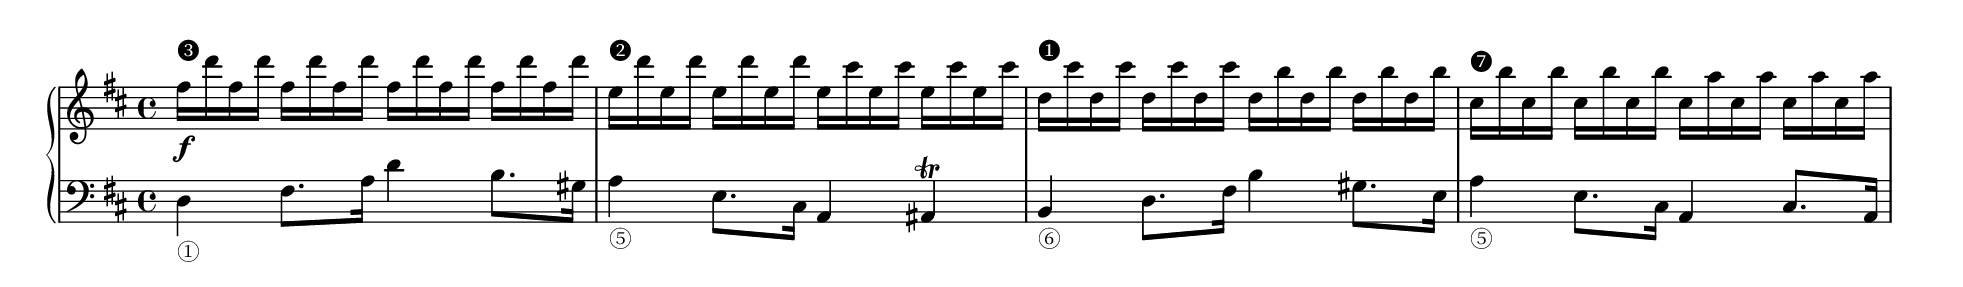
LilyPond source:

\version "2.24.0"
\include "../../stylesheets/annotation.ly"
\header {
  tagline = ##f
}
\paper {
  page-breaking = #ly:one-line-auto-height-breaking
}

\include "../../stylesheets/typography.ly"
\score {
  \new PianoStaff <<
    \new Staff \relative c' {
      \clef "treble" \time 4/4 \key d \major
      fis'16 \f \mmi d' fis, d' fis, d' fis, d' fis, d' fis, d' fis, d' fis, d' |
      e,16 \mre d' e, d' e, d' e, d' e, cis' e, cis' e, cis' e, cis' |
      d,16 \mdo cis' d, cis' d, cis' d, cis' d, b' d, b' d, b' d, b' |
      cis,16 \mti b' cis, b' cis, b' cis, b' cis, a' cis, a' cis, a' cis, a' |
    }
    \new Staff \relative c {
      \clef "bass" \time 4/4 \key d \major
      d4 \bdo fis8. a16 d4 b8. gis16 |
      a4 \bso e8. cis16 a4 ais4 \trill |
      b4 \bla d8. fis16 b4 gis8. e16 |
      a4 \bso e8. cis16 a4 cis8. a16 |
    }
  >>
}
